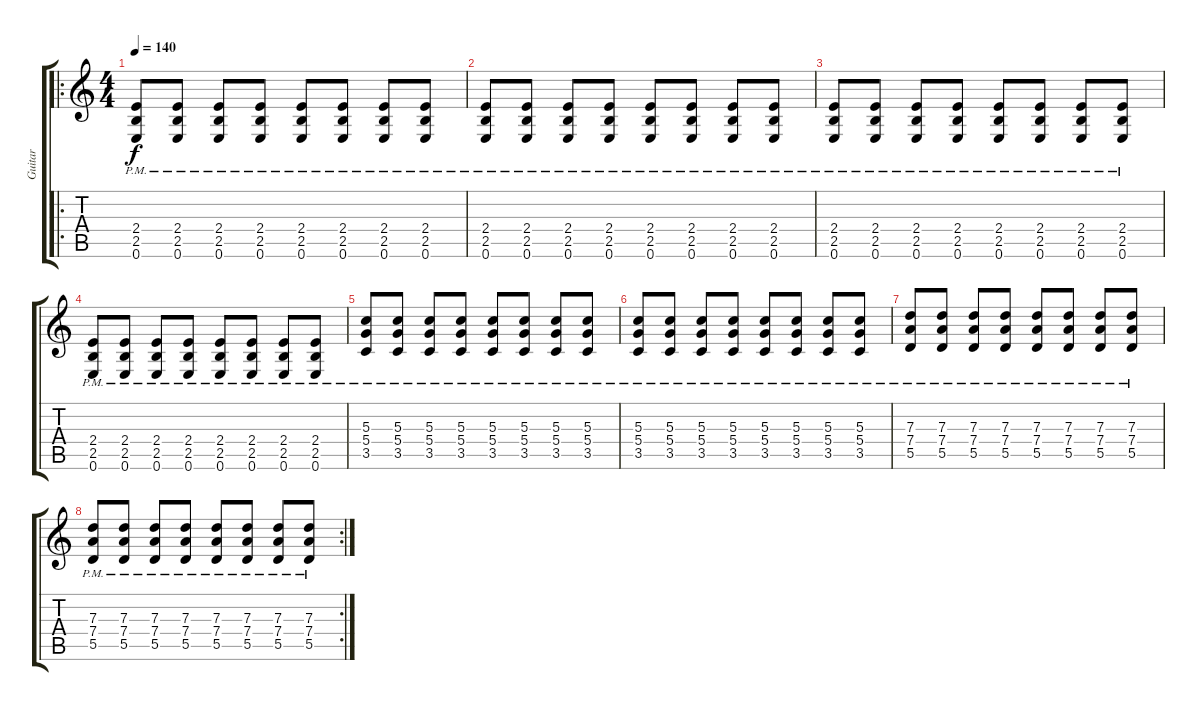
\track ("Guitar" "Guitar") {instrument overdrivenguitar}
\staff {score tabs}
\tuning (E4 B3 G3 D3 A2 E2) {hide}
\ro
\ts (4 4)
\tempo 140
\clef g2
\ks c
(2.4{pm} 2.5{pm} 0.6{pm}).8{dy f} (2.4{pm} 2.5{pm} 0.6{pm}).8 (2.4{pm} 2.5{pm} 0.6{pm}).8 (2.4{pm} 2.5{pm} 0.6{pm}).8 (2.4{pm} 2.5{pm} 0.6{pm}).8 (2.4{pm} 2.5{pm} 0.6{pm}).8 (2.4{pm} 2.5{pm} 0.6{pm}).8 (2.4{pm} 2.5{pm} 0.6{pm}).8 |
(2.4{pm} 2.5{pm} 0.6{pm}).8 (2.4{pm} 2.5{pm} 0.6{pm}).8 (2.4{pm} 2.5{pm} 0.6{pm}).8 (2.4{pm} 2.5{pm} 0.6{pm}).8 (2.4{pm} 2.5{pm} 0.6{pm}).8 (2.4{pm} 2.5{pm} 0.6{pm}).8 (2.4{pm} 2.5{pm} 0.6{pm}).8 (2.4{pm} 2.5{pm} 0.6{pm}).8 |
(2.4{pm} 2.5{pm} 0.6{pm}).8 (2.4{pm} 2.5{pm} 0.6{pm}).8 (2.4{pm} 2.5{pm} 0.6{pm}).8 (2.4{pm} 2.5{pm} 0.6{pm}).8 (2.4{pm} 2.5{pm} 0.6{pm}).8 (2.4{pm} 2.5{pm} 0.6{pm}).8 (2.4{pm} 2.5{pm} 0.6{pm}).8 (2.4{pm} 2.5{pm} 0.6{pm}).8 |
(2.4{pm} 2.5{pm} 0.6{pm}).8 (2.4{pm} 2.5{pm} 0.6{pm}).8 (2.4{pm} 2.5{pm} 0.6{pm}).8 (2.4{pm} 2.5{pm} 0.6{pm}).8 (2.4{pm} 2.5{pm} 0.6{pm}).8 (2.4{pm} 2.5{pm} 0.6{pm}).8 (2.4{pm} 2.5{pm} 0.6{pm}).8 (2.4{pm} 2.5{pm} 0.6{pm}).8 |
(5.3{pm} 5.4{pm} 3.5{pm}).8 (5.3{pm} 5.4{pm} 3.5{pm}).8 (5.3{pm} 5.4{pm} 3.5{pm}).8 (5.3{pm} 5.4{pm} 3.5{pm}).8 (5.3{pm} 5.4{pm} 3.5{pm}).8 (5.3{pm} 5.4{pm} 3.5{pm}).8 (5.3{pm} 5.4{pm} 3.5{pm}).8 (5.3{pm} 5.4{pm} 3.5{pm}).8 |
(5.3{pm} 5.4{pm} 3.5{pm}).8 (5.3{pm} 5.4{pm} 3.5{pm}).8 (5.3{pm} 5.4{pm} 3.5{pm}).8 (5.3{pm} 5.4{pm} 3.5{pm}).8 (5.3{pm} 5.4{pm} 3.5{pm}).8 (5.3{pm} 5.4{pm} 3.5{pm}).8 (5.3{pm} 5.4{pm} 3.5{pm}).8 (5.3{pm} 5.4{pm} 3.5{pm}).8 |
(7.3{pm} 7.4{pm} 5.5{pm}).8 (7.3{pm} 7.4{pm} 5.5{pm}).8 (7.3{pm} 7.4{pm} 5.5{pm}).8 (7.3{pm} 7.4{pm} 5.5{pm}).8 (7.3{pm} 7.4{pm} 5.5{pm}).8 (7.3{pm} 7.4{pm} 5.5{pm}).8 (7.3{pm} 7.4{pm} 5.5{pm}).8 (7.3{pm} 7.4{pm} 5.5{pm}).8 |
\rc 2
(7.3{pm} 7.4{pm} 5.5{pm}).8 (7.3{pm} 7.4{pm} 5.5{pm}).8 (7.3{pm} 7.4{pm} 5.5{pm}).8 (7.3{pm} 7.4{pm} 5.5{pm}).8 (7.3{pm} 7.4{pm} 5.5{pm}).8 (7.3{pm} 7.4{pm} 5.5{pm}).8 (7.3{pm} 7.4{pm} 5.5{pm}).8 (7.3{pm} 7.4{pm} 5.5{pm}).8
